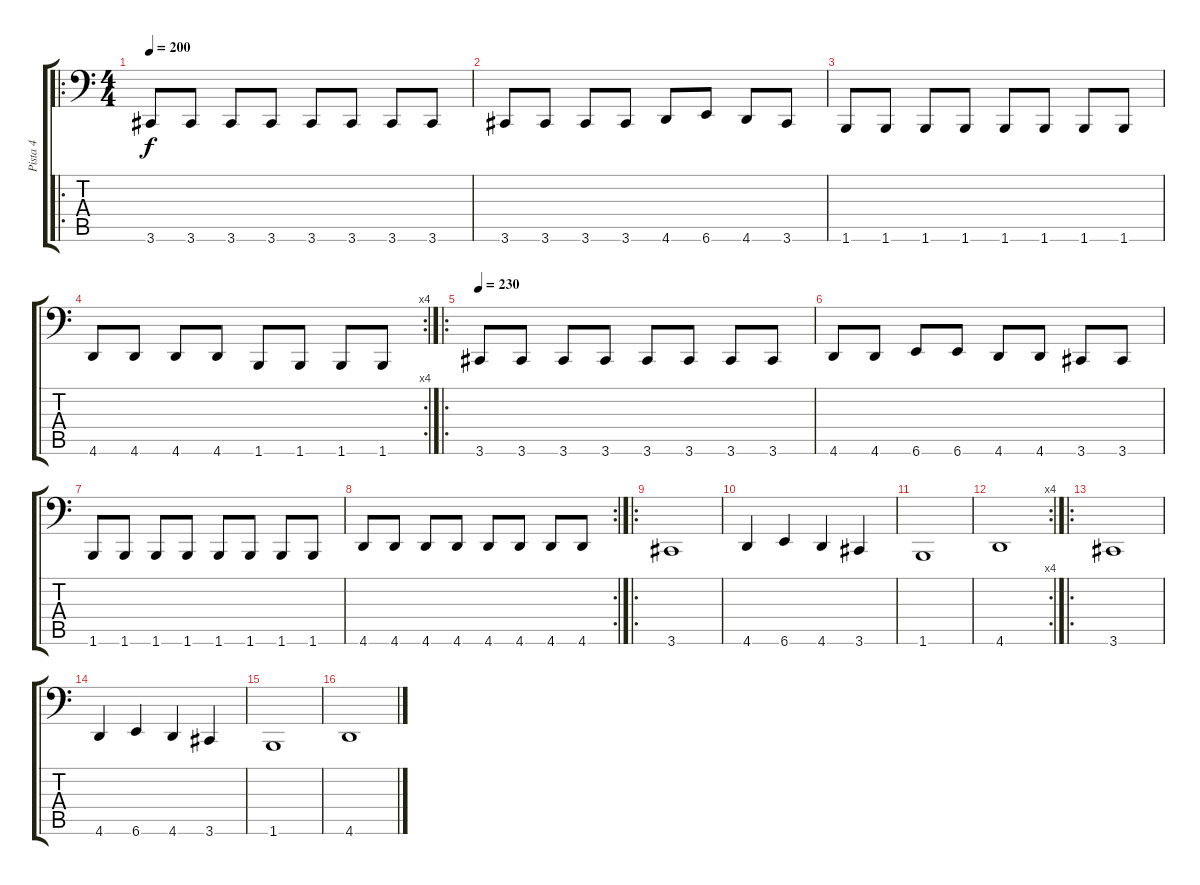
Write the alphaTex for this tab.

\track ("Pista 4" "Pista 4") {instrument electricbasspick}
\staff {score tabs}
\tuning (B2 Gb2 Db2 Ab1 Eb1 Bb0) {hide}
\ro
\ts (4 4)
\tempo 200
\clef f4
\ks c
3.6.8{dy f} 3.6.8 3.6.8 3.6.8 3.6.8 3.6.8 3.6.8 3.6.8 |
3.6.8 3.6.8 3.6.8 3.6.8 4.6.8 6.6.8 4.6.8 3.6.8 |
1.6.8 1.6.8 1.6.8 1.6.8 1.6.8 1.6.8 1.6.8 1.6.8 |
\rc 4
4.6.8 4.6.8 4.6.8 4.6.8 1.6.8 1.6.8 1.6.8 1.6.8 |
\ro
\tempo 230
3.6.8 3.6.8 3.6.8 3.6.8 3.6.8 3.6.8 3.6.8 3.6.8 |
4.6.8 4.6.8 6.6.8 6.6.8 4.6.8 4.6.8 3.6.8 3.6.8 |
1.6.8 1.6.8 1.6.8 1.6.8 1.6.8 1.6.8 1.6.8 1.6.8 |
\rc 2
4.6.8 4.6.8 4.6.8 4.6.8 4.6.8 4.6.8 4.6.8 4.6.8 |
\ro
3.6.1 |
4.6.4 6.6.4 4.6.4 3.6.4 |
1.6.1 |
\rc 4
4.6.1 |
\ro
3.6.1 |
4.6.4 6.6.4 4.6.4 3.6.4 |
1.6.1 |
4.6.1
